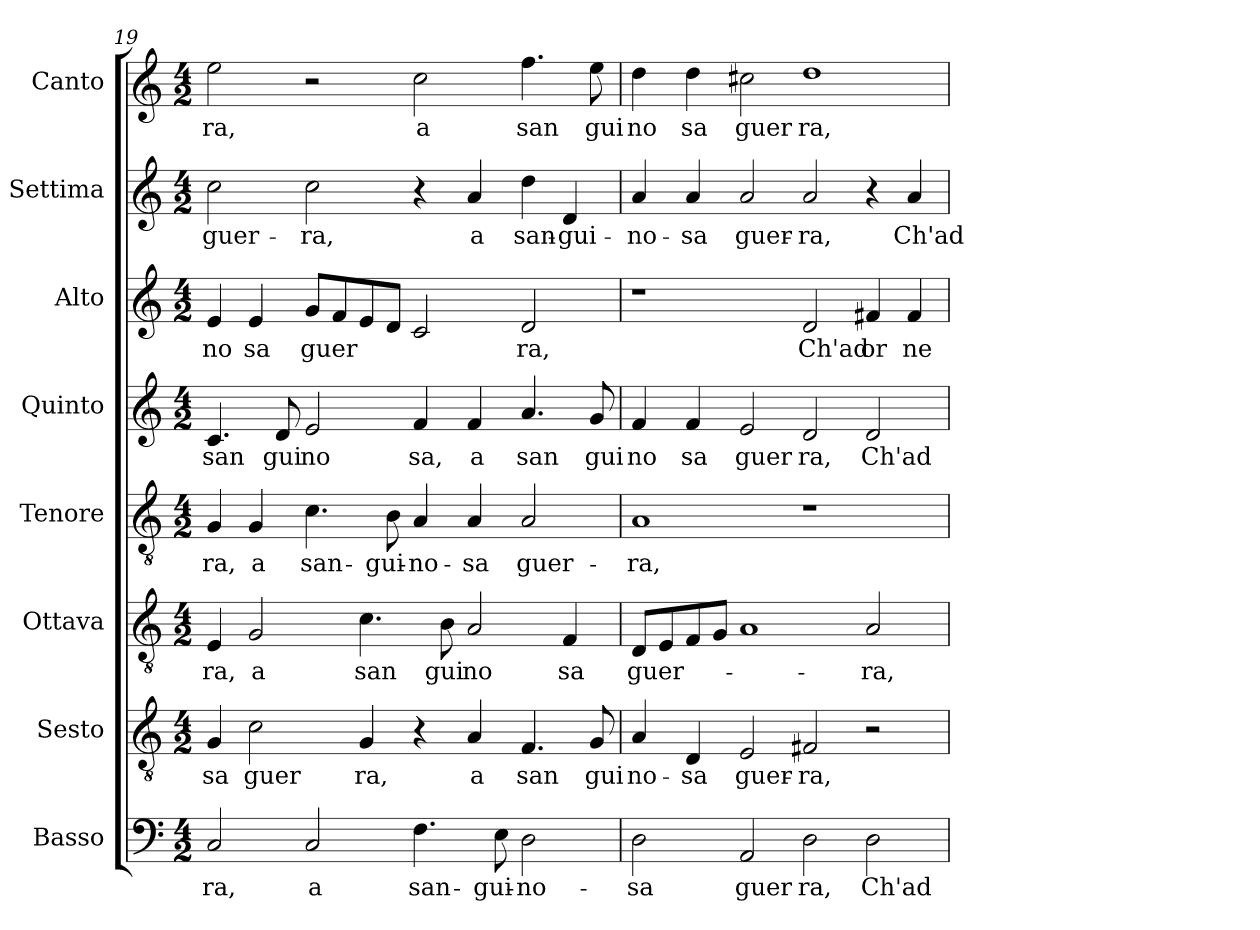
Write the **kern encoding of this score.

**kern	**text	**kern	**text	**kern	**text	**kern	**text	**kern	**text	**kern	**text	**kern	**text	**kern	**text
*part8	*part8	*part7	*part7	*part6	*part6	*part5	*part5	*part4	*part4	*part3	*part3	*part2	*part2	*part1	*part1
*staff8	*staff8	*staff7	*staff7	*staff6	*staff6	*staff5	*staff5	*staff4	*staff4	*staff3	*staff3	*staff2	*staff2	*staff1	*staff1
*I"Basso	*	*I"Sesto	*	*I"Ottava	*	*I"Tenore	*	*I"Quinto	*	*I"Alto	*	*I"Settima	*	*I"Canto	*
*I'Basso	*	*I'Sesto	*	*I'Ottava	*	*I'Tenore	*	*I'Quinto	*	*I'Alto	*	*I'Settima	*	*I'Canto	*
*clefF4	*	*clefGv2	*	*clefGv2	*	*clefGv2	*	*clefG2	*	*clefG2	*	*clefG2	*	*clefG2	*
*M4/2	*	*M4/2	*	*M4/2	*	*M4/2	*	*M4/2	*	*M4/2	*	*M4/2	*	*M4/2	*
=19	=19	=19	=19	=19	=19	=19	=19	=19	=19	=19	=19	=19	=19	=19	=19
!	!LO:LY:b:cj	!	!LO:LY:b:cj	!	!LO:LY:b:cj	!	!LO:LY:b:cj	!	!LO:LY:b:cj	!	!LO:LY:b:cj	!	!LO:LY:b:cj	!	!LO:LY:b:cj
2C/	-ra,	4G/	sa	4E/	ra,	4G/	-ra,	4.c/	san	4e/	no	2cc\	guer-	2ee\	ra,
!	!	!	!LO:LY:b:cj	!	!LO:LY:b:cj	!	!LO:LY:b:cj	!	!	!	!LO:LY:b:cj	!	!	!	!
.	.	2c\	guer	2G/	a	4G/	a	.	.	4e/	sa	.	.	.	.
!	!	!	!	!	!	!	!	!	!LO:LY:b:cj	!	!	!	!	!	!
.	.	.	.	.	.	.	.	8d/	gui	.	.	.	.	.	.
!	!LO:LY:b:cj	!	!	!	!	!	!LO:LY:b:cj	!	!LO:LY:b:cj	!	!LO:LY:b	!	!LO:LY:b:cj	!	!
2C/	a	.	.	.	.	4.c\	san-	2e/	no	8g/L	guer	2cc\	-ra,	2r	.
.	.	.	.	.	.	.	.	.	.	8f/	.	.	.	.	.
!	!	!	!LO:LY:b:cj	!	!LO:LY:b:cj	!	!	!	!	!	!	!	!	!	!
.	.	4G/	ra,	4.c\	san	.	.	.	.	8e/	.	.	.	.	.
!	!	!	!	!	!	!	!LO:LY:b:cj	!	!	!	!	!	!	!	!
.	.	.	.	.	.	8B\	-gui-	.	.	8d/J	.	.	.	.	.
!	!LO:LY:b:cj	!	!	!	!	!	!LO:LY:b:cj	!	!LO:LY:b:cj	!	!	!	!	!	!LO:LY:b:cj
4.F\	san-	4r	.	.	.	4A/	-no-	4f/	sa,	2c/	.	4r	.	2cc\	a
!	!	!	!	!	!LO:LY:b:cj	!	!	!	!	!	!	!	!	!	!
.	.	.	.	8B\	gui	.	.	.	.	.	.	.	.	.	.
!	!	!	!LO:LY:b:cj	!	!LO:LY:b:cj	!	!LO:LY:b:cj	!	!LO:LY:b:cj	!	!	!	!LO:LY:b:cj	!	!
.	.	4A/	a	2A/	no	4A/	-sa	4f/	a	.	.	4a/	a	.	.
!	!LO:LY:b:cj	!	!	!	!	!	!	!	!	!	!	!	!	!	!
8E\	-gui-	.	.	.	.	.	.	.	.	.	.	.	.	.	.
!	!LO:LY:b:cj	!	!LO:LY:b:cj	!	!	!	!LO:LY:b:cj	!	!LO:LY:b:cj	!	!LO:LY:b:cj	!	!LO:LY:b:cj	!	!LO:LY:b:cj
2D\	-no-	4.F/	san	.	.	2A/	guer-	4.a/	san	2d/	ra,	4dd\	san-	4.ff\	san
!	!	!	!	!	!LO:LY:b:cj	!	!	!	!	!	!	!	!LO:LY:b:cj	!	!
.	.	.	.	4F/	sa	.	.	.	.	.	.	4d/	-gui-	.	.
!	!	!	!LO:LY:b:cj	!	!	!	!	!	!LO:LY:b:cj	!	!	!	!	!	!LO:LY:b:cj
.	.	8G/	gui	.	.	.	.	8g/	gui	.	.	.	.	8ee\	gui
!!LO:PB:g=z
=20	=20	=20	=20	=20	=20	=20	=20	=20	=20	=20	=20	=20	=20	=20	=20
!	!LO:LY:b:cj	!	!LO:LY:b:cj	!	!LO:LY:b	!	!LO:LY:b:cj	!	!LO:LY:b:cj	!	!	!	!LO:LY:b:cj	!	!LO:LY:b:cj
2D\	-sa	4A/	no-	8D/L	guer-	1A	-ra,	4f/	no	1r	.	4a/	-no-	4dd\	no
.	.	.	.	8E/	.	.	.	.	.	.	.	.	.	.	.
!	!	!	!LO:LY:b:cj	!	!	!	!	!	!LO:LY:b:cj	!	!	!	!LO:LY:b:cj	!	!LO:LY:b:cj
.	.	4D/	-sa	8F/	.	.	.	4f/	sa	.	.	4a/	-sa	4dd\	sa
.	.	.	.	8G/J	.	.	.	.	.	.	.	.	.	.	.
!	!LO:LY:b:cj	!	!LO:LY:b:cj	!	!	!	!	!	!LO:LY:b:cj	!	!	!	!LO:LY:b:cj	!	!LO:LY:b:cj
2AA/	guer	2E/	guer-	1A	.	.	.	2e/	guer	.	.	2a/	guer-	2cc#X\	guer
!	!LO:LY:b:cj	!	!LO:LY:b:cj	!	!	!	!	!	!LO:LY:b:cj	!	!LO:LY:b:cj	!	!LO:LY:b:cj	!	!LO:LY:b:cj
2D\	ra,	2F#X/	-ra,	.	.	1r	.	2d/	ra,	2d/	Ch'ad	2a/	-ra,	1dd	ra,
!	!LO:LY:b:cj	!	!	!	!LO:LY:b:cj	!	!	!	!LO:LY:b:cj	!	!LO:LY:b:cj	!	!	!	!
2D\	Ch'ad	2r	.	2A/	-ra,	.	.	2d/	Ch'ad	4f#X/	or	4r	.	.	.
!	!	!	!	!	!	!	!	!	!	!	!LO:LY:b:cj	!	!LO:LY:b:cj	!	!
.	.	.	.	.	.	.	.	.	.	4f#/	ne	4a/	Ch'ad	.	.
=	=	=	=	=	=	=	=	=	=	=	=	=	=	=	=
*-	*-	*-	*-	*-	*-	*-	*-	*-	*-	*-	*-	*-	*-	*-	*-
